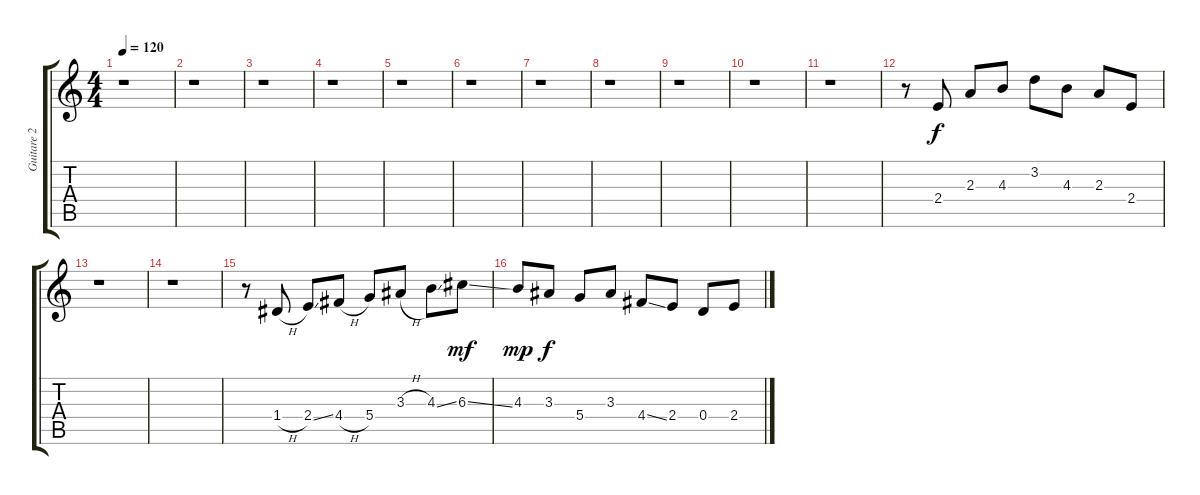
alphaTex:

\track ("Guitare 2 " "Guitare 2 ") {instrument electricguitarjazz}
\staff {score tabs}
\tuning (E4 B3 G3 D3 A2 E2) {hide}
\ts (4 4)
\tempo 120
\clef g2
\ks c
r.1{dy f instrument electricguitarjazz} |
r.1 |
r.1 |
r.1 |
r.1 |
r.1 |
r.1 |
r.1 |
r.1 |
r.1 |
r.1 |
r.8 2.4.8 2.3.8 4.3.8 3.2.8 4.3.8 2.3.8 2.4.8 |
r.1 |
r.1 |
r.8 1.4{h}.8 2.4{ss}.8 4.4{h}.8 5.4.8 3.3{h}.8 4.3{ss}.8 6.3{ss}.8{dy mf} |
4.3.8{dy mp} 3.3.8{dy f} 5.4.8 3.3.8 4.4{ss}.8 2.4.8 0.4.8 2.4.8
